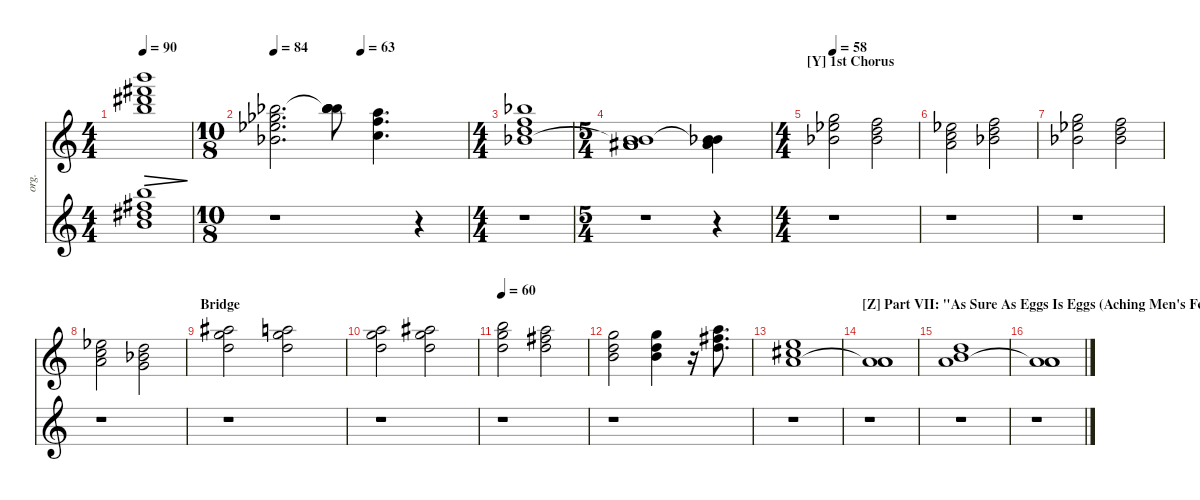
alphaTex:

\defaultSystemsLayout 4
\hideDynamics
\bracketExtendMode nobrackets
\track ("Organ" "org.") {solo instrument churchorgan}
\staff {score}
\tuning (E4 B3 G3 D3 A2 E2)
\ts (4 4)
\beaming (8 2 2 2 2)
\tempo 90
\clef g2
\ks c
(19.1 23.1{acc #} 26.1{acc #} 31.1).1{dec dy mf} |
\ts (10 8)
\beaming (8 3 3 3 1)
\tempo 84
\tempo (63 0.45)
(6.1{acc b} 11.1{acc b} 14.1{acc b} 18.1{acc b}).2{d} (18.1{t acc b} 18.1{t acc b} 18.1{t acc b} 18.1{t acc b}).8 (8.1 13.1 17.1).4{d} |
\ts (4 4)
\beaming (8 2 2 2 2)
(18.1{acc b} 13.1 10.1 6.1{acc b}).1 |
\ts (5 4)
\beaming (8 6 4)
(6.1{t acc b} 6.1{t} 6.1{t} 6.1{t acc b}).1 (6.1{t acc b} 6.1{t} 6.1{t} 6.1{t acc b}).4 |
\ts (4 4)
\beaming (8 2 2 2 2)
\section ("Y" "1st Chorus")
\tempo 58
(6.1{acc b} 11.1{acc b} 15.1).2 (13.1 10.1 6.1{acc b}).2 |
(5.1 8.1 11.1{acc b}).2 (13.1 10.1 6.1{acc b}).2 |
(6.1{acc b} 11.1{acc b} 15.1).2 (13.1 10.1 6.1{acc b}).2 |
(11.1{acc b} 8.1 5.1).2 (10.1 6.1{acc b} 3.1).2 |
\section ("" "Bridge")
\scale
0.180523 (10.1 15.1 18.1{acc #}).2 (10.1 17.1 15.1).2 |
\scale
0.17058 (10.1 15.1 17.1).2 (10.1 15.1 18.1{acc #}).2 |
\tempo 60
\scale
0.188299 (10.1 15.1 19.1).2 (10.1 17.1 14.1{acc #}).2 |
\scale
0.33659 (10.1 15.1 7.1).2 (10.1 15.1 7.1).4 r.16 (10.1 14.1{acc #} 17.1).8{d} |
\scale
0.124007 (12.1 9.1{acc #} 5.1).1 |
\section ("Z" "Part VII: \"As Sure As Eggs Is Eggs (Aching Men's Feet)\"")
(5.1{t} 5.1{t acc #} 5.1{t}).1 |
(10.1 7.1 5.1).1 |
(5.1{t} 5.1{t} 5.1{t}).1
\staff {score}
\tuning (G2 D2 A1 E1 B0)
\clef g2
\ottava regular
\simile none
\ks c
(28.1 32.1{acc #} 35.1{acc #} 40.1).1{dy mf} |
r.1 r.4 |
r.1 |
r.1 r.4 |
r.1 |
r.1 |
r.1 |
r.1 |
\scale
0.180523 r.1 |
\scale
0.17058 r.1 |
\scale
0.188299 r.1 |
\scale
0.33659 r.1 |
\scale
0.124007 r.1 |
r.1 |
r.1 |
r.1
